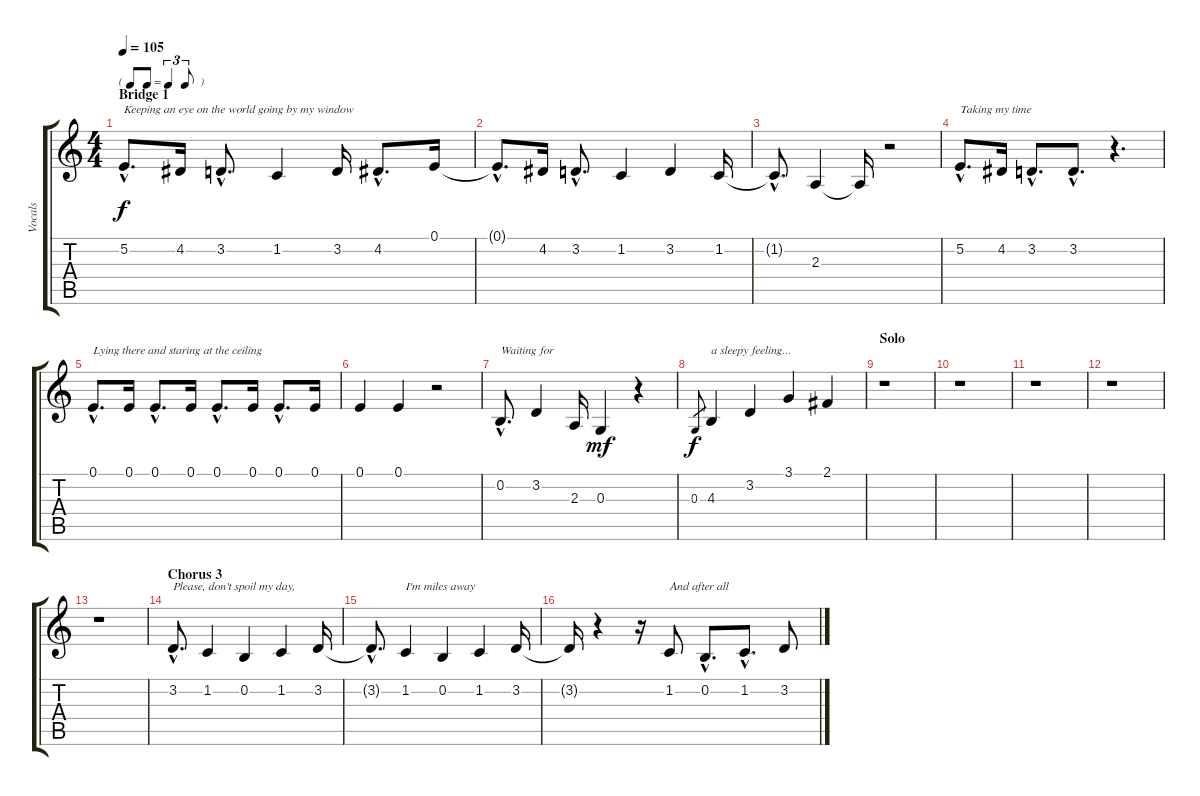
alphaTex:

\track ("Vocals" "Vocals") {instrument clarinet}
\staff {score tabs}
\tuning (E4 B3 G3 D3 A2 E2) {hide}
\ts (4 4)
\tf triplet8th
\section ("" "Bridge 1")
\tempo 105
\clef g2
\ks c
5.2{hac}.8{d txt "Keeping an eye on the world going by my window" dy f} 4.2.16 3.2{hac}.8{d} 1.2.4 3.2.16 4.2{hac}.8{d} 0.1.16 |
0.1{hac t}.8{d} 4.2.16 3.2{hac}.8{d} 1.2.4 3.2.4 1.2.16 |
1.2{hac t}.8{d} 2.3.4 2.3{t}.16 r.2 |
5.2{hac}.8{d txt "Taking my time"} 4.2.16 3.2{hac}.8{d} 3.2{hac}.8{d} r.4{d} |
0.1{hac}.8{d txt "Lying there and staring at the ceiling"} 0.1.16 0.1{hac}.8{d} 0.1.16 0.1{hac}.8{d} 0.1.16 0.1{hac}.8{d} 0.1.16 |
0.1.4 0.1.4 r.2 |
0.2{hac}.8{d txt "Waiting for"} 3.2.4 2.3.16 0.3.4{dy mf} r.4 |
0.3.8{gr dy f} 4.3.4{txt "a sleepy feeling..."} 3.2.4 3.1.4 2.1.4 |
\section ("" "Solo")
r.1 |
r.1 |
r.1 |
r.1 |
r.1 |
\section ("" "Chorus 3")
3.2{hac}.8{d txt "Please, don't spoil my day,"} 1.2.4 0.2.4 1.2.4 3.2.16 |
3.2{hac t}.8{d} 1.2.4{txt "I'm miles away"} 0.2.4 1.2.4 3.2.16 |
3.2{t}.16 r.4 r.16 1.2.8{txt "And after all"} 0.2{hac}.8{d} 1.2{hac}.8{d} 3.2.8
